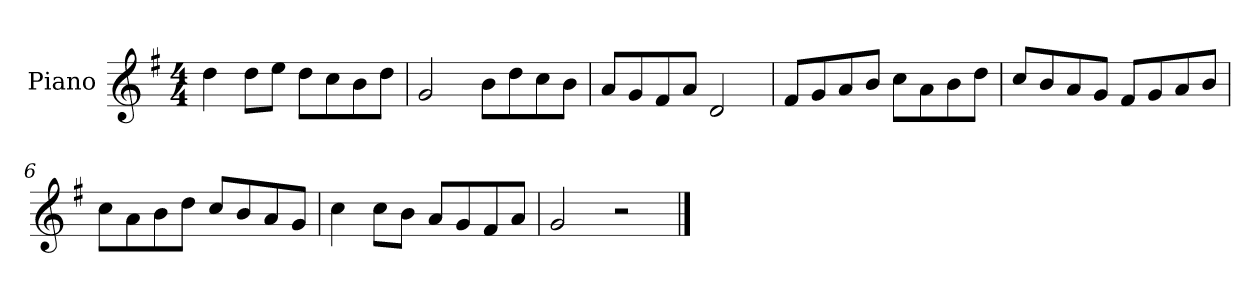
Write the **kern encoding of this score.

**kern
*part1
*staff1
*I"Piano
*I'P-no
*clefG2
*k[f#]
*M4/4
*MM90
=1
4dd\
8dd\L
8ee\J
8dd\L
8cc\
8b\
8dd\J
=2
2g/
8b\L
8dd\
8cc\
8b\J
=3
8a/L
8g/
8f#/
8a/J
2d/
=4
8f#/L
8g/
8a/
8b/J
8cc\L
8a\
8b\
8dd\J
=5
8cc/L
8b/
8a/
8g/J
8f#/L
8g/
8a/
8b/J
!!LO:LB:g=z
=6
8cc\L
8a\
8b\
8dd\J
8cc/L
8b/
8a/
8g/J
=7
4cc\
8cc\L
8b\J
8a/L
8g/
8f#/
8a/J
=8
2g/
2r
==
*-
